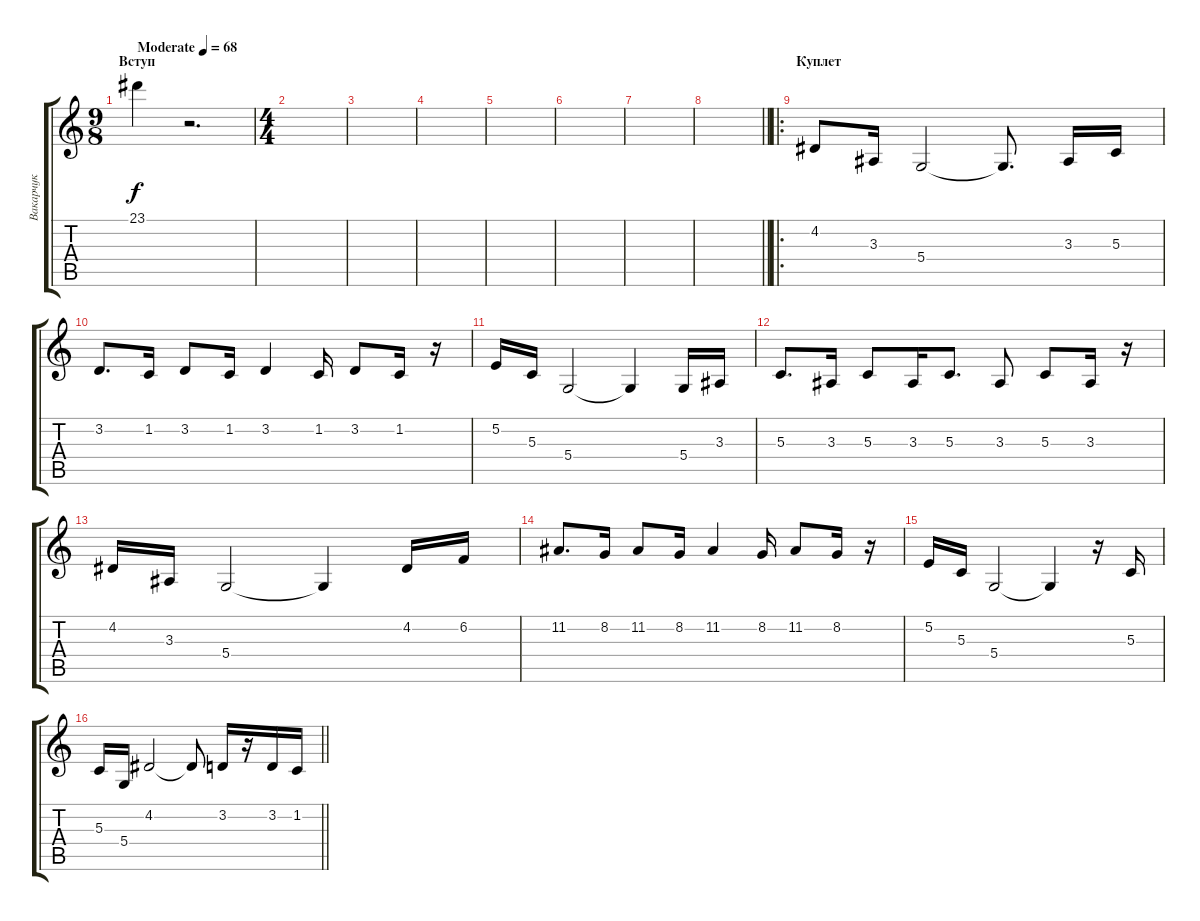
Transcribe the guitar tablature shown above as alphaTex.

\track ("Вакарчук" "Вакарчук") {instrument tenorsax}
\staff {score tabs}
\tuning (E4 B3 G3 D3 A2 E2) {hide}
\ts (9 8)
\section ("" "Вступ")
\tempo (68 "Moderate")
\clef g2
\ks c
23.1.4{dy f instrument tenorsax} r.2{d} |
\ts (4 4)
|
|
|
|
|
|
\barLineRight lightlight
|
\ro
\section ("" "Куплет ")
4.2.8 3.3.16 5.4.2 5.4{t}.8{d} 3.3.16 5.3.16 |
3.2.8{d} 1.2.16 3.2.8 1.2.16 3.2.4 1.2.16 3.2.8 1.2.16 r.16 |
5.2.16 5.3.16 5.4.2 5.4{t}.4 5.4.16 3.3.16 |
5.3.8{d} 3.3.16 5.3.8 3.3.16 5.3.8{d} 3.3.8 5.3.8 3.3.16 r.16 |
4.2.16 3.3.16 5.4.2 5.4{t}.4 4.2.16 6.2.16 |
11.2.8{d} 8.2.16 11.2.8 8.2.16 11.2.4 8.2.16 11.2.8 8.2.16 r.16 |
5.2.16 5.3.16 5.4.2 5.4{t}.4 r.16 5.3.16 |
\barLineRight lightlight
5.3.16 5.4.16 4.2.2 4.2{t}.8 3.2.16 r.16 3.2.16 1.2.16
